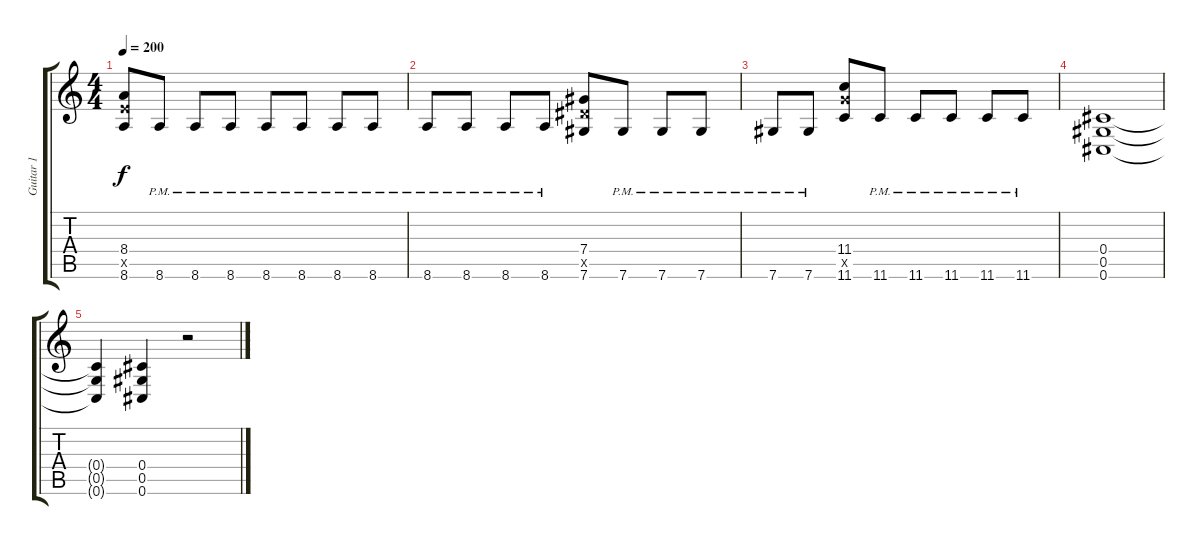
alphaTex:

\track ("Guitar 1" "Guitar 1") {instrument distortionguitar}
\staff {score tabs}
\tuning (Eb4 Bb3 Gb3 Db3 Ab2 Db2) {hide}
\ts (4 4)
\tempo 200
\clef g2
\ks c
(8.4 8.5{x} 8.6).8{dy f} 8.6{pm}.8 8.6{pm}.8 8.6{pm}.8 8.6{pm}.8 8.6{pm}.8 8.6{pm}.8 8.6{pm}.8 |
8.6{pm}.8 8.6{pm}.8 8.6{pm}.8 8.6{pm}.8 (7.4 7.5{x} 7.6).8 7.6{pm}.8 7.6{pm}.8 7.6{pm}.8 |
7.6{pm}.8 7.6{pm}.8 (11.4 11.5{x} 11.6).8 11.6{pm}.8 11.6{pm}.8 11.6{pm}.8 11.6{pm}.8 11.6{pm}.8 |
(0.4 0.5 0.6).1 |
(0.4{t} 0.5{t} 0.6{t}).4 (0.4 0.5 0.6).4 r.2
